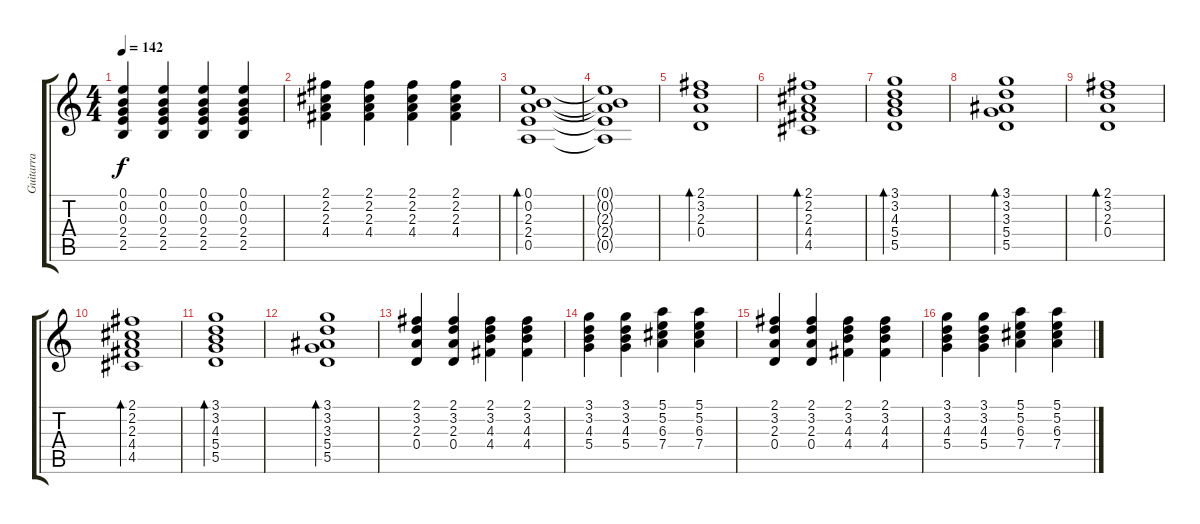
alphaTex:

\track ("Guitarra" "Guitarra") {instrument overdrivenguitar}
\staff {score tabs}
\tuning (E4 B3 G3 D3 A2 E2) {hide}
\ts (4 4)
\tempo 142
\clef g2
\ks c
(0.1 0.2 0.3 2.4 2.5).4{dy f} (0.1 0.2 0.3 2.4 2.5).4 (0.1 0.2 0.3 2.4 2.5).4 (0.1 0.2 0.3 2.4 2.5).4 |
(2.1 2.2 2.3 4.4).4 (2.1 2.2 2.3 4.4).4 (2.1 2.2 2.3 4.4).4 (2.1 2.2 2.3 4.4).4 |
(0.1 0.2 2.3 2.4 0.5).1{bd 240} |
(0.1{t} 0.2{t} 2.3{t} 2.4{t} 0.5{t}).1 |
(2.1 3.2 2.3 0.4).1{bd 240 instrument electricguitarclean} |
(2.1 2.2 2.3 4.4 4.5).1{bd 240} |
(3.1 3.2 4.3 5.4 5.5).1{bd 240} |
(3.1 3.2 3.3 5.4 5.5).1{bd 240} |
(2.1 3.2 2.3 0.4).1{bd 240 instrument electricguitarclean} |
(2.1 2.2 2.3 4.4 4.5).1{bd 240} |
(3.1 3.2 4.3 5.4 5.5).1{bd 240} |
(3.1 3.2 3.3 5.4 5.5).1{bd 240} |
(2.1 3.2 2.3 0.4).4 (2.1 3.2 2.3 0.4).4 (2.1 3.2 4.3 4.4).4 (2.1 3.2 4.3 4.4).4 |
(3.1 3.2 4.3 5.4).4 (3.1 3.2 4.3 5.4).4 (5.1 5.2 6.3 7.4).4 (5.1 5.2 6.3 7.4).4 |
(2.1 3.2 2.3 0.4).4 (2.1 3.2 2.3 0.4).4 (2.1 3.2 4.3 4.4).4 (2.1 3.2 4.3 4.4).4 |
(3.1 3.2 4.3 5.4).4 (3.1 3.2 4.3 5.4).4 (5.1 5.2 6.3 7.4).4 (5.1 5.2 6.3 7.4).4
